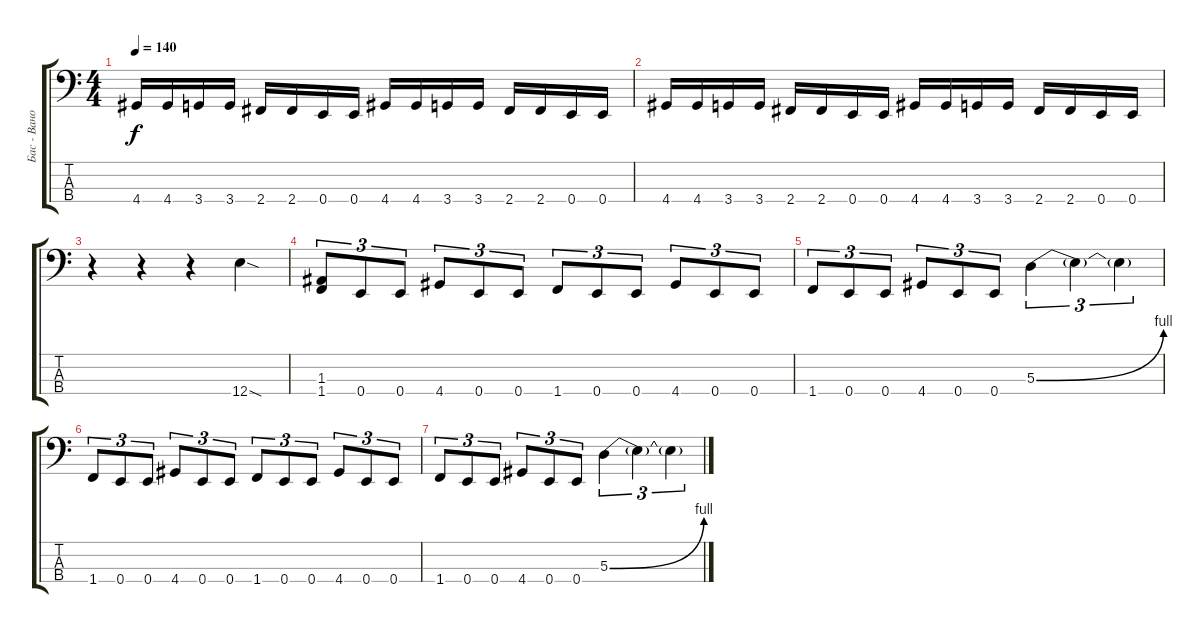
\track ("Бас - Вано" "Бас - Вано") {instrument electricbassfinger}
\staff {score tabs}
\tuning (G2 D2 A1 E1) {hide}
\ts (4 4)
\tempo 140
\clef f4
\ks c
4.4.16{dy f} 4.4.16 3.4.16 3.4.16 2.4.16 2.4.16 0.4.16 0.4.16 4.4.16 4.4.16 3.4.16 3.4.16 2.4.16 2.4.16 0.4.16 0.4.16 |
4.4.16 4.4.16 3.4.16 3.4.16 2.4.16 2.4.16 0.4.16 0.4.16 4.4.16 4.4.16 3.4.16 3.4.16 2.4.16 2.4.16 0.4.16 0.4.16 |
r.4 r.4 r.4 12.4{sod}.4 |
(1.3 1.4).8{tu (3 2)} 0.4.8{tu (3 2)} 0.4.8{tu (3 2)} 4.4.8{tu (3 2)} 0.4.8{tu (3 2)} 0.4.8{tu (3 2)} 1.4.8{tu (3 2)} 0.4.8{tu (3 2)} 0.4.8{tu (3 2)} 4.4.8{tu (3 2)} 0.4.8{tu (3 2)} 0.4.8{tu (3 2)} |
1.4.8{tu (3 2)} 0.4.8{tu (3 2)} 0.4.8{tu (3 2)} 4.4.8{tu (3 2)} 0.4.8{tu (3 2)} 0.4.8{tu (3 2)} 5.3{be (bend 0 0 60 4)}.4{tu (3 2)} 5.3{t}.4{tu (3 2)} 5.3{t}.4{tu (3 2)} |
1.4.8{tu (3 2)} 0.4.8{tu (3 2)} 0.4.8{tu (3 2)} 4.4.8{tu (3 2)} 0.4.8{tu (3 2)} 0.4.8{tu (3 2)} 1.4.8{tu (3 2)} 0.4.8{tu (3 2)} 0.4.8{tu (3 2)} 4.4.8{tu (3 2)} 0.4.8{tu (3 2)} 0.4.8{tu (3 2)} |
1.4.8{tu (3 2)} 0.4.8{tu (3 2)} 0.4.8{tu (3 2)} 4.4.8{tu (3 2)} 0.4.8{tu (3 2)} 0.4.8{tu (3 2)} 5.3{be (bend 0 0 60 4)}.4{tu (3 2)} 5.3{t}.4{tu (3 2)} 5.3{t}.4{tu (3 2)}
